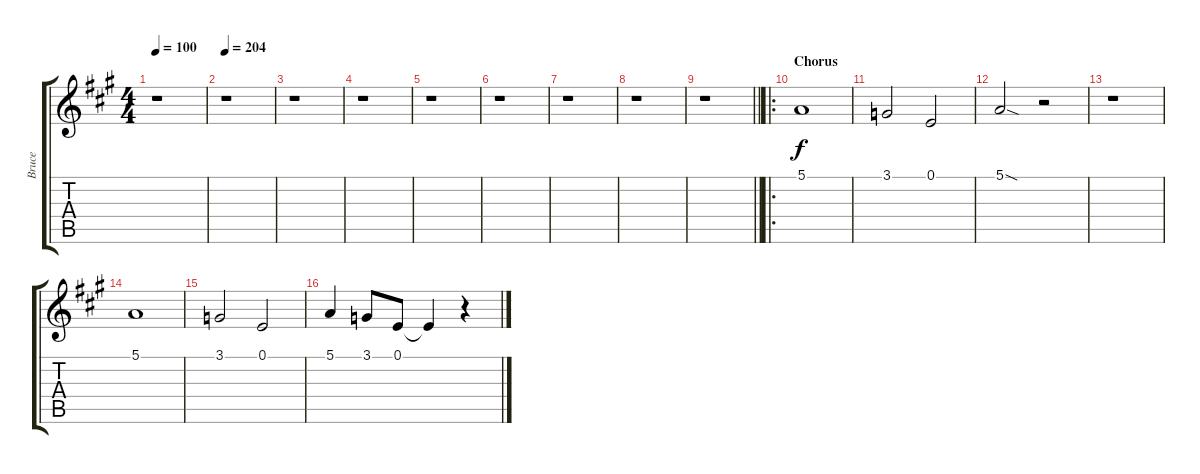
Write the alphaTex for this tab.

\track ("Bruce" "Bruce") {instrument clarinet}
\staff {score tabs}
\tuning (E4 B3 G3 D3 A2 E2) {hide}
\ts (4 4)
\tempo 100
\clef g2
\ks a
r.1{dy f} |
\tempo 204
r.1 |
r.1 |
r.1 |
r.1 |
r.1 |
r.1 |
r.1 |
\barLineRight lightlight
r.1 |
\ro
\section ("" "Chorus")
5.1.1 |
3.1.2 0.1.2 |
5.1{sod}.2 r.2 |
r.1 |
5.1.1 |
3.1.2 0.1.2 |
5.1.4 3.1.8 0.1.8 0.1{t}.4 r.4
